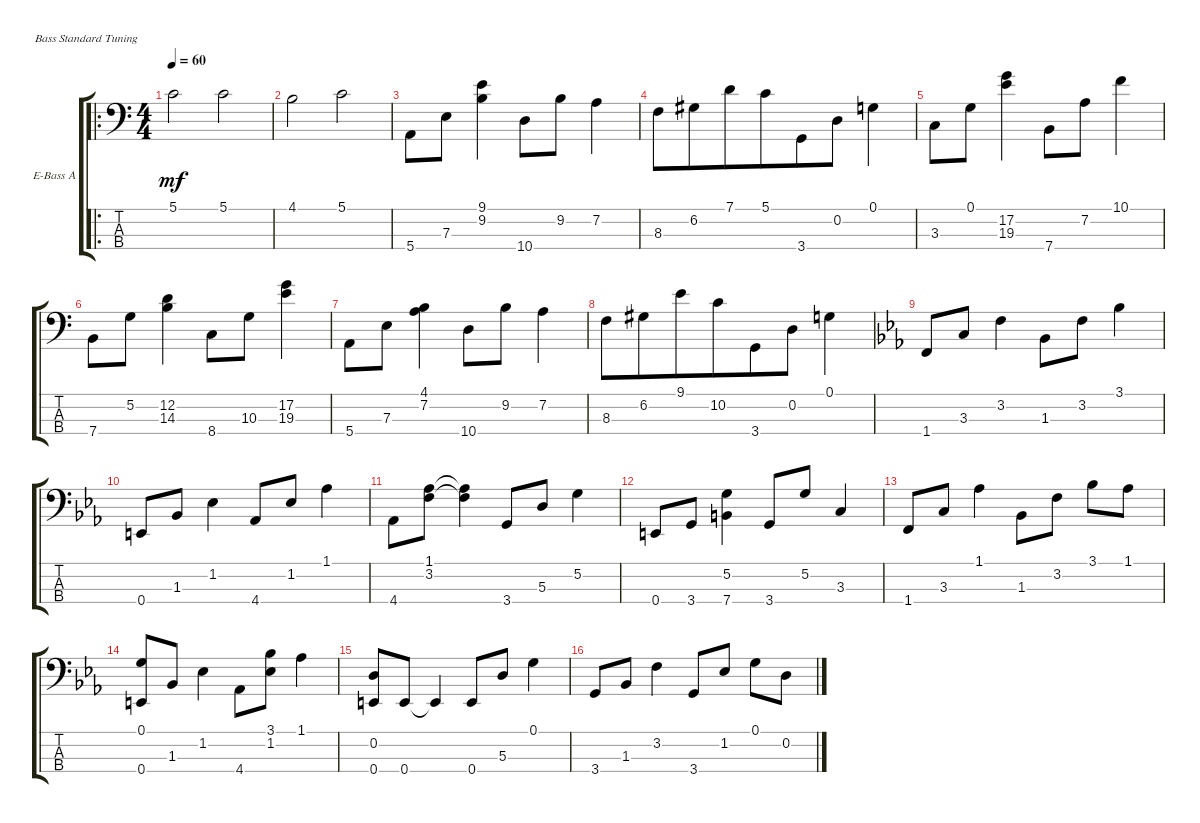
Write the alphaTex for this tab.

\defaultSystemsLayout 4
\bracketExtendMode groupsimilarinstruments
\firstSystemTrackNameOrientation horizontal
\otherSystemsTrackNameOrientation horizontal
\track ("A" "E-Bass A") {instrument electricbassfinger}
\staff {score tabs}
\tuning (G2 D2 A1 E1)
\ro
\ts (4 4)
\tempo 60
\clef f4
\scale
0.512
\ks c
5.1.2{dy mf instrument electricbassfinger beam merge} 5.1.2{beam merge} |
\scale
0.244 4.1.2{beam merge} 5.1.2{beam merge} |
\scale
0.244 5.4.8{beam merge} 7.3.8{beam merge} (9.2 9.1).4{beam merge} 10.4.8{beam merge} 9.2.8{beam merge} 7.2.4{beam merge} |
\scale
0.333333 8.3.8{beam merge} 6.2.8{beam merge} 7.1.8{beam merge} 5.1.8{beam merge} 3.4.8{beam merge} 0.2.8{beam merge} 0.1.4{beam merge} |
\scale
0.333333 3.3.8{beam merge} 0.1.8{beam merge} (17.2 19.3).4{beam merge} 7.4.8{beam merge} 7.2.8{beam merge} 10.1.4{beam merge} |
\scale
0.333333 7.4.8{beam merge} 5.2.8{beam merge} (12.2 14.3).4{beam merge} 8.4.8{beam merge} 10.3.8{beam merge} (17.2 19.3).4{beam merge} |
\scale
0.253112 5.4.8{beam merge} 7.3.8{beam merge} (7.2 4.1).4{beam merge} 10.4.8{beam merge} 9.2.8{beam merge} 7.2.4{beam merge} |
\scale
0.253112 8.3.8{beam merge} 6.2.8{beam merge} 9.1.8{beam merge} 10.2.8{beam merge} 3.4.8{beam merge} 0.2.8{beam merge} 0.1.4 |
\scale
0.493776
\ks eb
1.4.8 3.3.8 3.2.4 1.3.8 3.2.8 3.1.4 |
\scale
0.333333 0.4.8 1.3.8 1.2.4 4.4.8 1.2.8 1.1.4 |
\scale
0.333333 4.4.8 (1.1 3.2).8 (1.1{t} 3.2{t}).4 3.4.8 5.3.8 5.2.4 |
\scale
0.333333 0.4.8 3.4.8 (5.2 7.4).4 3.4.8 5.2.8 3.3.4 |
\scale
0.333333 1.4.8 3.3.8 1.1.4 1.3.8 3.2.8 3.1.8 1.1.8 |
\scale
0.333333 (0.4 0.1).8 1.3.8 1.2.4 4.4.8 (1.2 3.1).8 1.1.4 |
\scale
0.333333 (0.2 0.4).8 0.4.8 0.4{t}.4 0.4.8 5.3.8 0.1.4 |
\scale
0.252066 3.4.8 1.3.8 3.2.4 3.4.8 1.2.8 0.1.8 0.2.8
